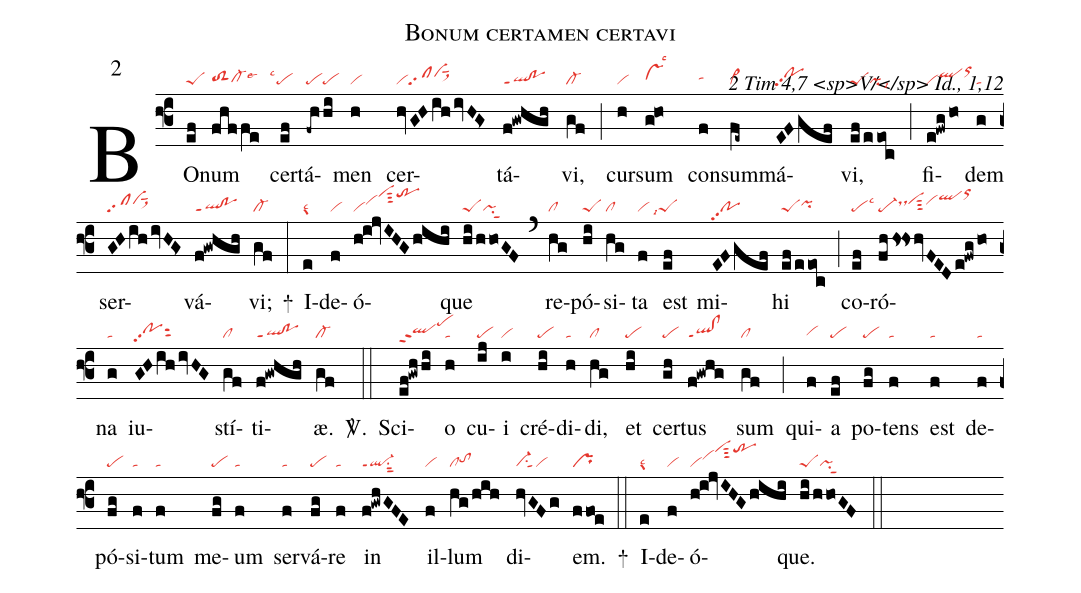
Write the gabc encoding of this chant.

name: Bonum certamen certavi;
commentary: 2 Tim 4,7 <sp>V/</sp> Id., 1,12;
mode: 2;
nabc-lines: 1;
%%
(f3)
BO(ef|peS)num(fhffe|toS2hgcl-hglse6) cer(ef|```pelsc1)tá(-fhhi|pepe)men(h|vi) cer(hv/GHih/ivHG>|visfvihisut1sux1)tá(f!gwhgh|ql!poppt1)vi,(gf|cl-) (;)
cur(h|vi)sum(g!ho|vshhlsc3) con(f|tahh)sum(fe~|vi>)má(EFgef|pohipp2)vi,(ef/eeoc|peSpilsi9) (;)
fi(e!fwg/ho|viqlhiorhk)dem(g|ta) ser(GHih/ivHG>|sfvihisut1sux1)vá(f!gwhgh|ql!poppt1)vi;(gf|cl-) +(:)
I(e|grlsc2)de(f|vi)ó(h!i!jvIHGhihi|vivihivihlsut3trhl)que(hi/hhoGF|peSpisut1) (`)
re(hg|cl)pó(hi|peS)si(hg|cl)ta(f|vi) est(ef|```peSlsi7) mi(EFgef|popp2)hi(ef/eeoc|peSpihh) (;)
co(ef|pelsc3)ró(fhhs!hshvFEDe!fwg/ho|pe-dshivihisut3vihiqlhkorhm)na(g|ta) iu(GHih/ivHG|pohhpp2sut2)stí(gf|cl)ti(f!gwhgh|ql!poppt1)æ.(gf|cl-) <sp>V/</sp>.(::)
Sci(ef!gwhhi|qlhhppt2pehk)o(h|ta) cu(ij|pe)i(i|vi) cré(hi|pe)di(h|ta)di,(hg|cl) et(hi|pe) cer(gh|pe)tus(f!gwhg|ql!clppt1) sum(gf|cl) (;)
qui(f|vihg)a(ef|pe) po(fg|pe)tens(f|ta) est(f|ta) de(f|ta)pó(fg|pe)si(f|ta)tum(f|ta) me(fg|pe)um(f|ta) ser(f|ta)vá(fg|pe)re(f|ta) in(f!gwhGFE|ql-ppt1su1sut2) il(f|vi)lum(hg/hih|cltohh) di(hvGFg|vi-su1sut1vi)em.(ffoe|pr) +(::)
I(e|grlsc2)de(f|vi)ó(h!i!jvIHGhihi|vivihivihlsut3trhl)que.(hi/hhoGF|peSpisut1) (::)
